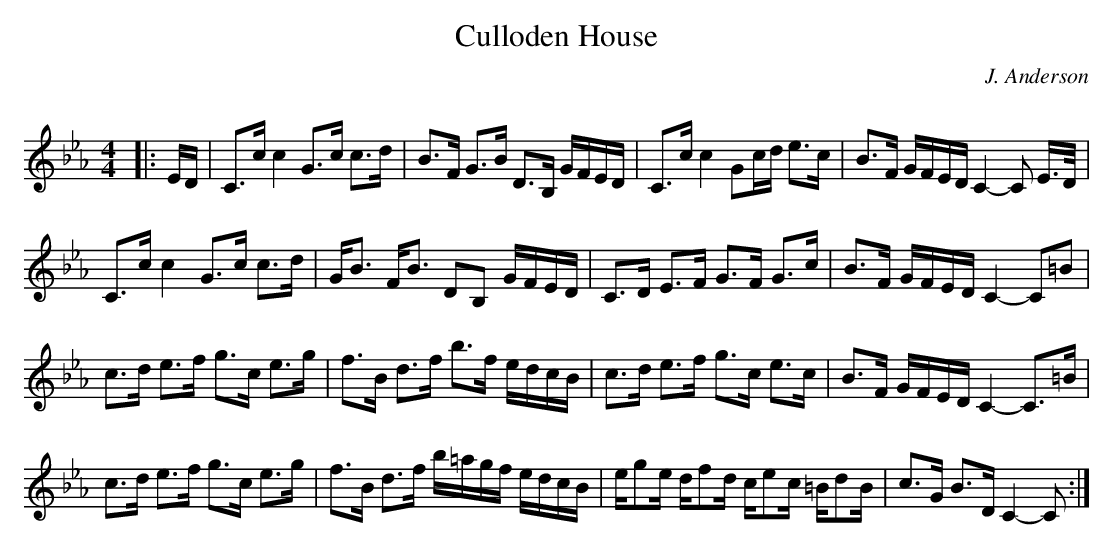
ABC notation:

X:1
T: Culloden House
C:J. Anderson
Q: 128
K:Cm
M:4/4
L:1/16
|:ED|C3c c4 G3c c3d|B3F G3B D3B, GFED|C3c c4 G2cd e3c|B3F GFED C4-C2 E3/2D1/2|
C3c c4 G3c c3d|GB3 FB3 D2B,2 GFED|C3D E3F G3F G3c|B3F GFED C4-C2=B2|
c3d e3f g3c e3g|f3B d3f b3f edcB|c3d e3f g3c e3c|B3F GFED C4-C3=B|
c3d e3f g3c e3g|f3B d3f b=agf edcB|eg2e df2d ce2c =Bd2B|c3G B3D C4-C2:|
